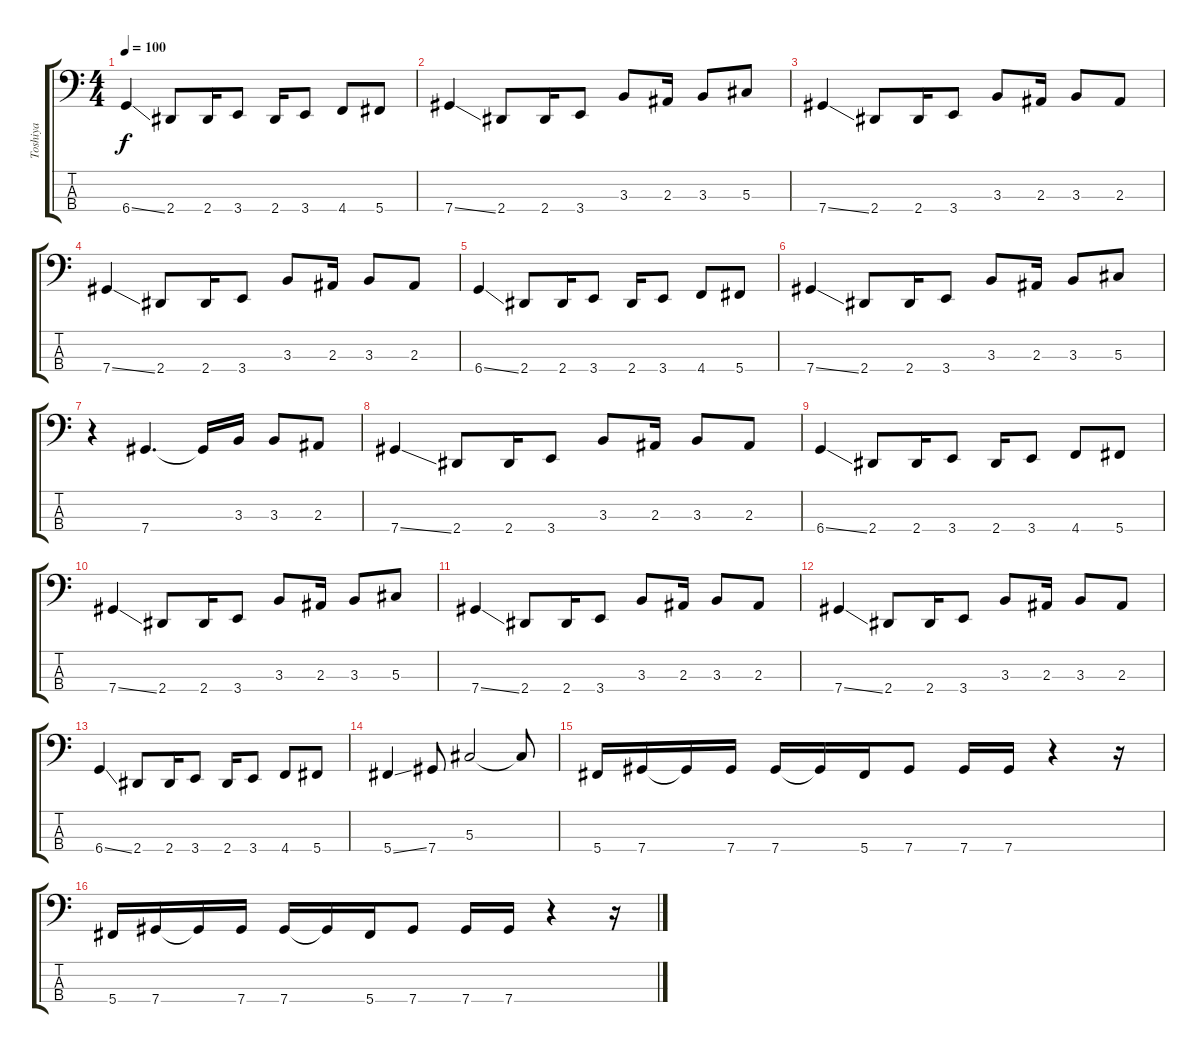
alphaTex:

\track ("Toshiya" "Toshiya") {instrument electricbasspick}
\staff {score tabs}
\tuning (Gb2 Db2 Ab1 Db1) {hide}
\ts (4 4)
\tempo 100
\clef f4
\ks c
6.4{ss}.4{dy f} 2.4.8 2.4.16 3.4.8 2.4.16 3.4.8 4.4.8 5.4.8 |
7.4{ss}.4 2.4.8 2.4.16 3.4.8 3.3.8 2.3.16 3.3.8 5.3.8 |
7.4{ss}.4 2.4.8 2.4.16 3.4.8 3.3.8 2.3.16 3.3.8 2.3.8 |
7.4{ss}.4 2.4.8 2.4.16 3.4.8 3.3.8 2.3.16 3.3.8 2.3.8 |
6.4{ss}.4 2.4.8 2.4.16 3.4.8 2.4.16 3.4.8 4.4.8 5.4.8 |
7.4{ss}.4 2.4.8 2.4.16 3.4.8 3.3.8 2.3.16 3.3.8 5.3.8 |
r.4 7.4.4{d} 7.4{t}.16 3.3.16 3.3.8 2.3.8 |
7.4{ss}.4 2.4.8 2.4.16 3.4.8 3.3.8 2.3.16 3.3.8 2.3.8 |
6.4{ss}.4 2.4.8 2.4.16 3.4.8 2.4.16 3.4.8 4.4.8 5.4.8 |
7.4{ss}.4 2.4.8 2.4.16 3.4.8 3.3.8 2.3.16 3.3.8 5.3.8 |
7.4{ss}.4 2.4.8 2.4.16 3.4.8 3.3.8 2.3.16 3.3.8 2.3.8 |
7.4{ss}.4 2.4.8 2.4.16 3.4.8 3.3.8 2.3.16 3.3.8 2.3.8 |
6.4{ss}.4 2.4.8 2.4.16 3.4.8 2.4.16 3.4.8 4.4.8 5.4.8 |
5.4{ss}.4 7.4.8 5.3.2 5.3{t}.8 |
5.4.16 7.4.16 7.4{t}.16 7.4.16 7.4.16 7.4{t}.16 5.4.16 7.4.8 7.4.16 7.4.16 r.4 r.16 |
5.4.16 7.4.16 7.4{t}.16 7.4.16 7.4.16 7.4{t}.16 5.4.16 7.4.8 7.4.16 7.4.16 r.4 r.16
